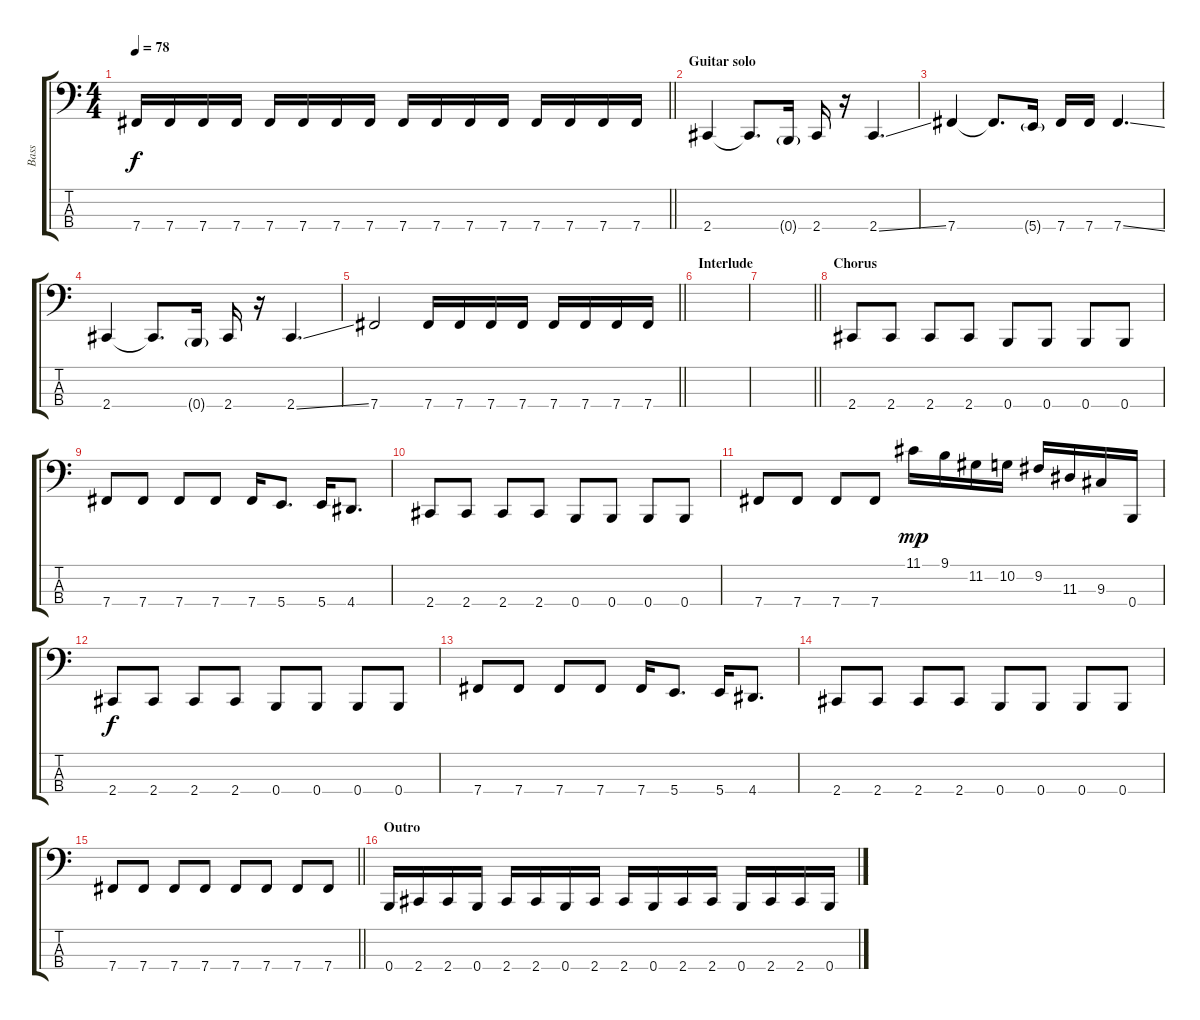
\track ("Bass" "Bass") {instrument electricbasspick}
\staff {score tabs}
\tuning (D2 A1 E1 B0) {hide}
\ts (4 4)
\tempo 78
\clef f4
\barLineRight lightlight
\ks c
7.4.16{dy f} 7.4.16 7.4.16 7.4.16 7.4.16 7.4.16 7.4.16 7.4.16 7.4.16 7.4.16 7.4.16 7.4.16 7.4.16 7.4.16 7.4.16 7.4.16 |
\section ("" "Guitar solo")
2.4.4 2.4{t}.8{d} 0.4{g}.16 2.4.16 r.16 2.4{ss}.4{d} |
7.4.4 7.4{t}.8{d} 5.4{g}.16 7.4.16 7.4.16 7.4{ss}.4{d} |
2.4.4 2.4{t}.8{d} 0.4{g}.16 2.4.16 r.16 2.4{ss}.4{d} |
\barLineRight lightlight
7.4.2 7.4.16 7.4.16 7.4.16 7.4.16 7.4.16 7.4.16 7.4.16 7.4.16 |
\section ("" "Interlude")
|
\barLineRight lightlight
|
\section ("" "Chorus")
2.4.8 2.4.8 2.4.8 2.4.8 0.4.8 0.4.8 0.4.8 0.4.8 |
7.4.8 7.4.8 7.4.8 7.4.8 7.4.16 5.4.8{d} 5.4.16 4.4.8{d} |
2.4.8 2.4.8 2.4.8 2.4.8 0.4.8 0.4.8 0.4.8 0.4.8 |
7.4.8 7.4.8 7.4.8 7.4.8 11.1.16{dy mp} 9.1.16 11.2.16 10.2.16 9.2.16 11.3.16 9.3.16 0.4.16 |
2.4.8{dy f} 2.4.8 2.4.8 2.4.8 0.4.8 0.4.8 0.4.8 0.4.8 |
7.4.8 7.4.8 7.4.8 7.4.8 7.4.16 5.4.8{d} 5.4.16 4.4.8{d} |
2.4.8 2.4.8 2.4.8 2.4.8 0.4.8 0.4.8 0.4.8 0.4.8 |
\barLineRight lightlight
7.4.8 7.4.8 7.4.8 7.4.8 7.4.8 7.4.8 7.4.8 7.4.8 |
\section ("" "Outro")
0.4.16 2.4.16 2.4.16 0.4.16 2.4.16 2.4.16 0.4.16 2.4.16 2.4.16 0.4.16 2.4.16 2.4.16 0.4.16 2.4.16 2.4.16 0.4.16
